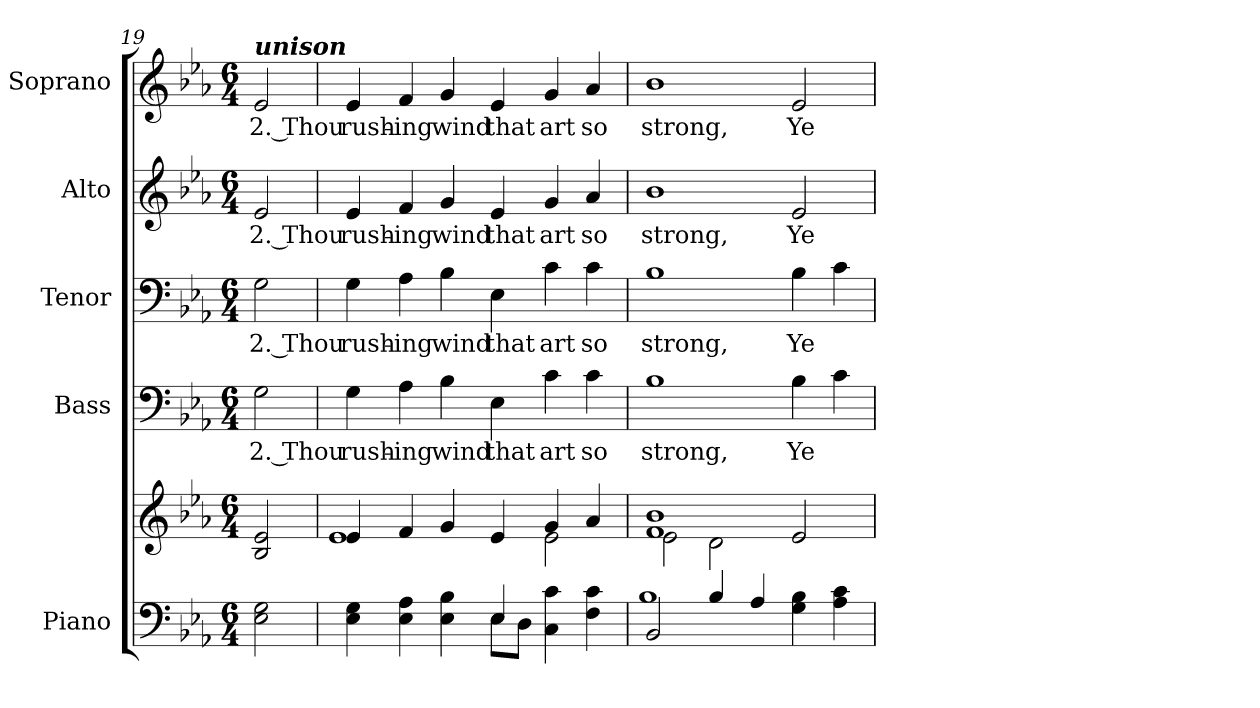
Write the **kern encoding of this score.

**kern	**kern	**kern	**text	**kern	**text	**kern	**text	**kern	**text
*part5	*part5	*part4	*part4	*part3	*part3	*part2	*part2	*part1	*part1
*staff6	*staff5	*staff4	*staff4	*staff3	*staff3	*staff2	*staff2	*staff1	*staff1
*I"Piano	*	*I"Bass	*	*I"Tenor	*	*I"Alto	*	*I"Soprano	*
*I'Pno.	*	*I'B.	*	*I'T.	*	*I'A.	*	*I'S.	*
*clefF4	*clefG2	*clefF4	*	*clefF4	*	*clefG2	*	*clefG2	*
*k[b-e-a-]	*k[b-e-a-]	*k[b-e-a-]	*	*k[b-e-a-]	*	*k[b-e-a-]	*	*k[b-e-a-]	*
*E-:	*E-:	*E-:	*	*E-:	*	*E-:	*	*E-:	*
*M6/4	*M6/4	*M6/4	*	*M6/4	*	*M6/4	*	*M6/4	*
=19	=19	=19	=19	=19	=19	=19	=19	=19	=19
!	!	!	!LO:LY:b:color=#000000	!	!	!	!	!	!
!	!	!	!	!	!LO:LY:b:color=#000000	!	!	!	!
!	!	!	!	!	!	!	!LO:LY:b:color=#000000	!	!
!	!	!	!	!	!	!	!	!LO:TX:a:Bi:t=unison	!
!	!	!	!	!	!	!	!	!	!LO:LY:b:color=#000000
2E-i\ 2Gi	2B-i/ 2e-i	2Gi\	2. Thou	2Gi\	2. Thou	2e-i/	2. Thou	2e-i/	2. Thou
=20	=20	=20	=20	=20	=20	=20	=20	=20	=20
*^	*^	*	*	*	*	*	*	*	*
!	!	!	!	!	!LO:LY:b:color=#000000	!	!	!	!	!	!
!	!	!	!	!	!	!	!LO:LY:b:color=#000000	!	!	!	!
!	!	!	!	!	!	!	!	!	!LO:LY:b:color=#000000	!	!
!	!	!	!	!	!	!	!	!	!	!	!LO:LY:b:color=#000000
4E-i\ 4Gi	2.ryy	4e-i/	1e-i	4Gi\	rush-	4Gi\	rush-	4e-i/	rush-	4e-i/	rush-
!	!	!	!	!	!LO:LY:b:color=#000000	!	!	!	!	!	!
!	!	!	!	!	!	!	!LO:LY:b:color=#000000	!	!	!	!
!	!	!	!	!	!	!	!	!	!LO:LY:b:color=#000000	!	!
!	!	!	!	!	!	!	!	!	!	!	!LO:LY:b:color=#000000
4E-i\ 4A-i	.	4fi/	.	4A-i\	-ing	4A-i\	-ing	4fi/	-ing	4fi/	-ing
!	!	!	!	!	!LO:LY:b:color=#000000	!	!	!	!	!	!
!	!	!	!	!	!	!	!LO:LY:b:color=#000000	!	!	!	!
!	!	!	!	!	!	!	!	!	!LO:LY:b:color=#000000	!	!
!	!	!	!	!	!	!	!	!	!	!	!LO:LY:b:color=#000000
4E-i\ 4B-i	.	4gi/	.	4B-i\	wind	4B-i\	wind	4gi/	wind	4gi/	wind
!	!	!	!	!	!LO:LY:b:color=#000000	!	!	!	!	!	!
!	!	!	!	!	!	!	!LO:LY:b:color=#000000	!	!	!	!
!	!	!	!	!	!	!	!	!	!LO:LY:b:color=#000000	!	!
!	!	!	!	!	!	!	!	!	!	!	!LO:LY:b:color=#000000
4E-i/	8E-i\L	4e-i/	.	4E-i\	that	4E-i\	that	4e-i/	that	4e-i/	that
.	8Di\J	.	.	.	.	.	.	.	.	.	.
!	!	!	!	!	!LO:LY:b:color=#000000	!	!	!	!	!	!
!	!	!	!	!	!	!	!LO:LY:b:color=#000000	!	!	!	!
!	!	!	!	!	!	!	!	!	!LO:LY:b:color=#000000	!	!
!	!	!	!	!	!	!	!	!	!	!	!LO:LY:b:color=#000000
4Ci\ 4ci	4ryy	4gi/	2e-i\	4ci\	art	4ci\	art	4gi/	art	4gi/	art
!	!	!	!	!	!LO:LY:b:color=#000000	!	!	!	!	!	!
!	!	!	!	!	!	!	!LO:LY:b:color=#000000	!	!	!	!
!	!	!	!	!	!	!	!	!	!LO:LY:b:color=#000000	!	!
!	!	!	!	!	!	!	!	!	!	!	!LO:LY:b:color=#000000
4Fi\ 4ci	4ryy	4a-i/	.	4ci\	so	4ci\	so	4a-i/	so	4a-i/	so
=21	=21	=21	=21	=21	=21	=21	=21	=21	=21	=21	=21
!	!	!	!	!	!LO:LY:b:color=#000000	!	!	!	!	!	!
!	!	!	!	!	!	!	!LO:LY:b:color=#000000	!	!	!	!
!	!	!	!	!	!	!	!	!	!LO:LY:b:color=#000000	!	!
!	!	!	!	!	!	!	!	!	!	!	!LO:LY:b:color=#000000
2BB-i/	1B-i	1fi 1b-i	2e-i\	1B-i	strong,	1B-i	strong,	1b-i	strong,	1b-i	strong,
4B-i/	.	.	2di\	.	.	.	.	.	.	.	.
4A-i/	.	.	.	.	.	.	.	.	.	.	.
!	!	!	!	!	!LO:LY:b:color=#000000	!	!	!	!	!	!
!	!	!	!	!	!	!	!LO:LY:b:color=#000000	!	!	!	!
!	!	!	!	!	!	!	!	!	!LO:LY:b:color=#000000	!	!
!	!	!	!	!	!	!	!	!	!	!	!LO:LY:b:color=#000000
4Gi\ 4B-i	4ryy	2e-i/	4ryy	4B-i\	Ye	4B-i\	Ye	2e-i/	Ye	2e-i/	Ye
4A-i\ 4ci	4ryy	.	4ryy	4ci\	.	4ci\	.	.	.	.	.
*v	*v	*	*	*	*	*	*	*	*	*	*
*	*v	*v	*	*	*	*	*	*	*	*
=	=	=	=	=	=	=	=	=	=
*-	*-	*-	*-	*-	*-	*-	*-	*-	*-
